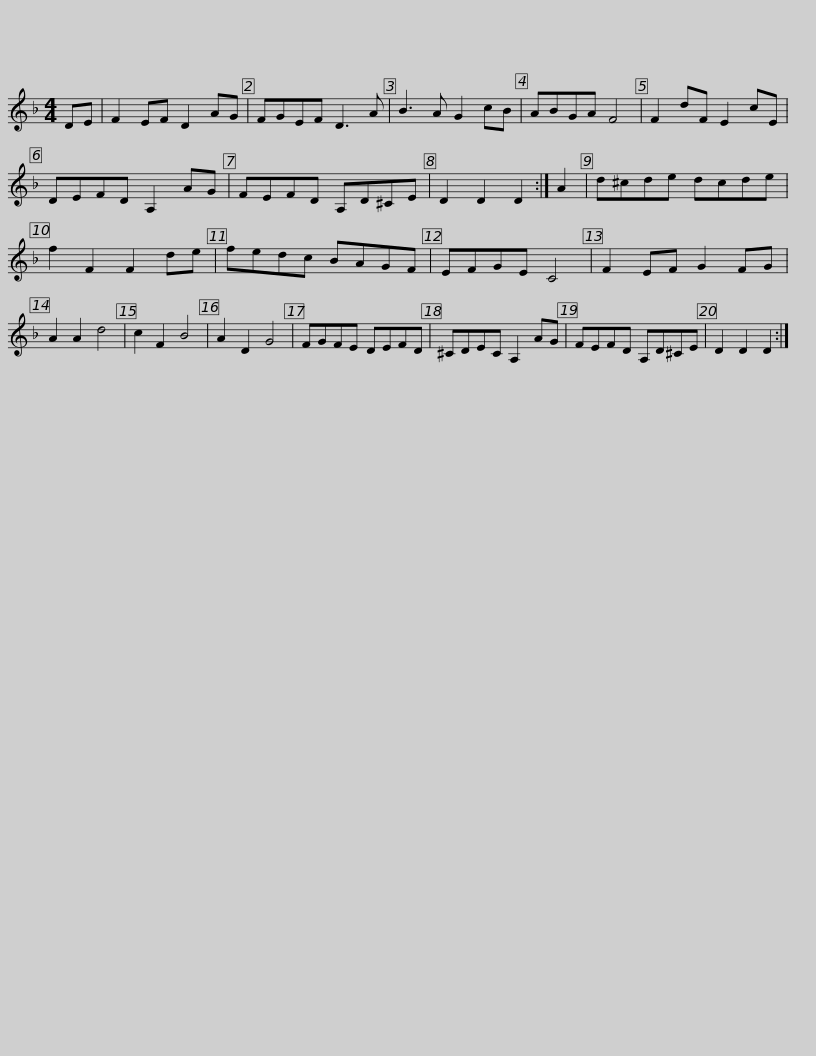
X:1
L:1/8
M:4/4
I:linebreak $
K:Dmin
V:1 treble
V:1
 DE | F2 EF D2 AG | FGEF D3 A | B3 A G2 cB | ABGA F4 | %5
 F2 dF E2 cE | DEFD A,2 AG |$ FEFD A,D^CE | D2 D2 D2 :| A2 | %10
 d^cde dcde | f2 F2 F2 de | fedc BAGF | EFGE C4 |$ F2 EF G2 FG | %15
 A2 A2 d4 | c2 F2 B4 | A2 D2 G4 | FGFE DEFD | ^CDEC A,2 AG | %20
 FEFD A,D^CE | D2 D2 D2 :| %22
